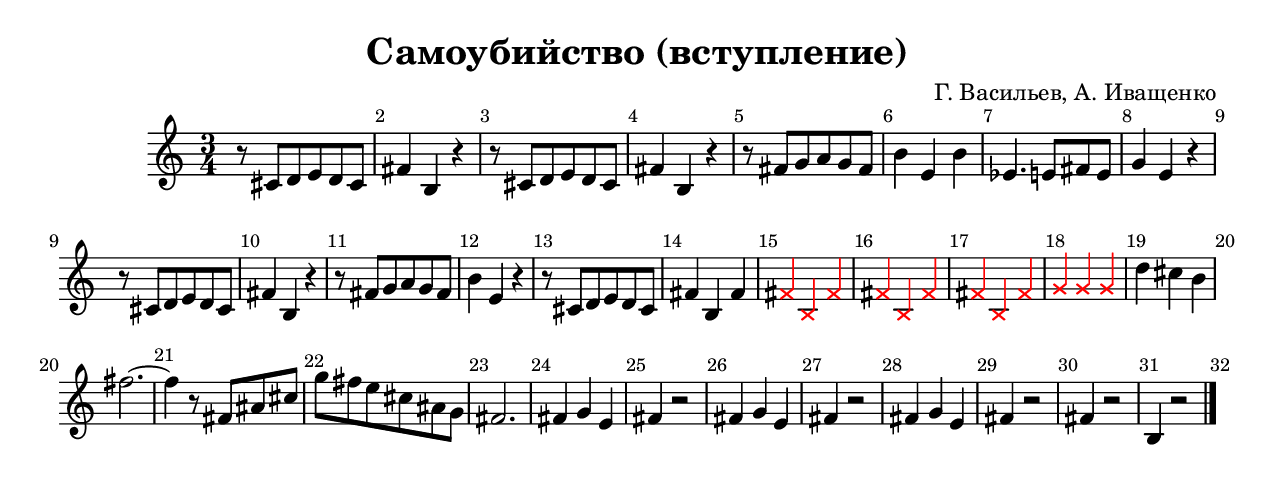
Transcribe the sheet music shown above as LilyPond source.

\version "2.22.0"


\paper {
  #(set-paper-size "letter")
}

scoreSetup = {
  \set Score.markFormatter = #format-mark-box-numbers
  \override Score.BarNumber.break-visibility = ##(#t #t #t)
}

relativeSetup = {
  \accidentalStyle modern
}

chordsSetup = {
  \set chordChanges = ##t
}

mkvThree =
#(define-scheme-function 
  (music)
  (ly:music?)
  #{
    \new Voice {  
      \voiceThree
      \magnifyMusic 0.63 {
        \override Score.SpacingSpanner.spacing-increment = #(* 1.2 0.63)
        $music
      }
    }
  #}
)

mkvTwo =
#(define-scheme-function 
  (music)
  (ly:music?)
  #{
    \new Voice {  
      \voiceTwo
      $music
    }
  #}
)

mkvOne =
#(define-scheme-function 
  (music)
  (ly:music?)
  #{
    \voiceOne
    $music
  #}
)

mkvOneThree =
#(define-scheme-function 
  (one three)
  (ly:music? ly:music?)
  #{
  <<
    \mkvOne { $one }
    \mkvThree { $three }
  >> 
  \oneVoice
  #}
)

mkvOneTwo =
#(define-scheme-function 
  (one two)
  (ly:music? ly:music?)
  #{
  <<
    \mkvOne { $one }
    \mkvTwo { $two }
  >> 
  \oneVoice
  #}
)

todo =
#(define-scheme-function 
  (music)
  (ly:music?)
  #{
    \xNote { 
      \override NoteHead.color = #red
      \override Stem.color = #red
      $music 
      \override NoteHead.color = #black
      \override Stem.color = #black
    }
  #}
)


\header {
  title = "Самоубийство (вступление)"
  composer = "Г. Васильев, А. Иващенко"
}

\score {

{

\scoreSetup

<<
  \relative c' {
    \relativeSetup

    \time 3/4
    r8 cis d e d cis 
    fis4 b, r

    r8 cis d e d cis 
    fis4 b, r

    r8 fis' g a g fis
    b4 e,4 b'

    ees,4. e8 fis e 
    g4 e r 


    r8 cis d e d cis 
    fis4 b, r

    r8 fis' g a g fis
    b4 e,4 r

    r8 cis d e d cis 
    fis4 b, fis'

    \todo {
      fis b, fis'
      fis b, fis'
      fis b, fis'
      g4 g g 
    }
    d' cis b 
    fis'2.~

    fis4 r8 fis,8 ais cis
    g' fis e
    cis ais g
    fis2. 

    fis4 g e fis4 r2
    fis4 g e fis4 r2
    fis4 g e fis4 r2

    fis4 r2 b,4 r2

    % \fine
    \bar "|."
  }

>>
}
}
